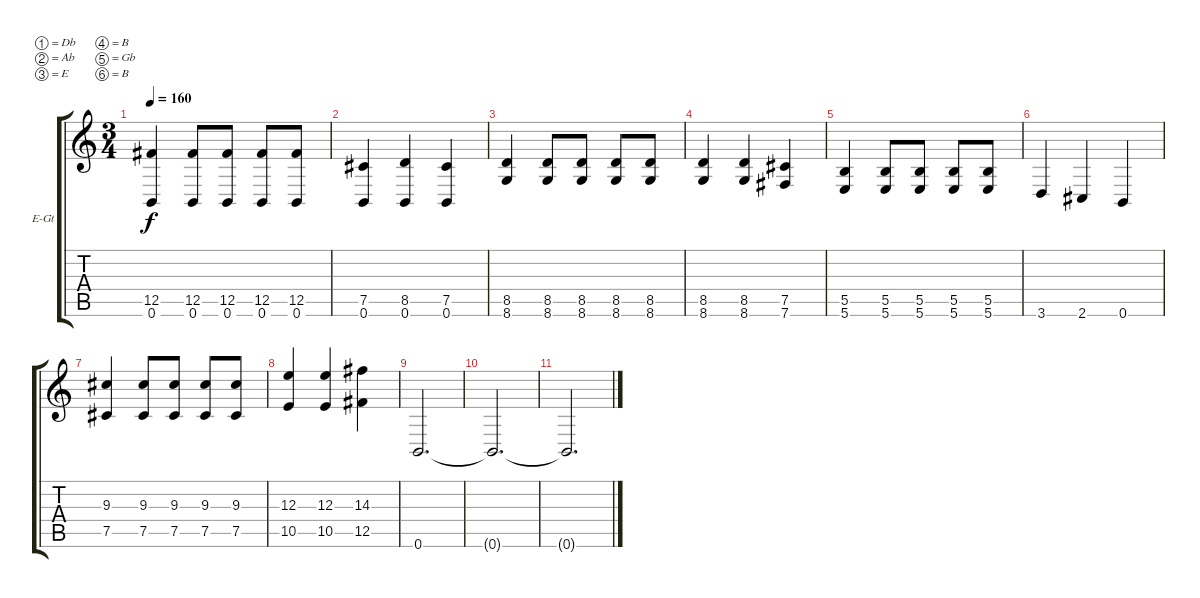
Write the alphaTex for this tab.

\bracketExtendMode groupsimilarinstruments
\firstSystemTrackNameOrientation horizontal
\otherSystemsTrackNameOrientation horizontal
\track ("Jim Root" "E-Gt") {instrument distortionguitar}
\staff {score tabs}
\tuning (Db4 Ab3 E3 B2 Gb2 B1)
\ts (3 4)
\tempo 160
\clef g2
\ks c
(12.5 0.6).4{dy f} (12.5 0.6).8 (12.5 0.6).8 (0.6 12.5).8 (0.6 12.5).8 |
(7.5 0.6).4 (0.6 8.5).4 (7.5 0.6).4 |
(8.5 8.6).4 (8.5 8.6).8 (8.5 8.6).8 (8.6 8.5).8 (8.6 8.5).8 |
(8.5 8.6).4 (8.5 8.6).4 (7.5 7.6).4 |
(5.6 5.5).4 (5.6 5.5).8 (5.6 5.5).8 (5.6 5.5).8 (5.6 5.5).8 |
3.6.4 2.6.4 0.6.4 |
(7.5 9.3).4 (7.5 9.3).8 (7.5 9.3).8 (7.5 9.3).8 (7.5 9.3).8 |
(10.5 12.3).4 (10.5 12.3).4 (12.5 14.3).4 |
0.6.2{d} |
0.6{t}.2{d} |
0.6{t}.2{d}
